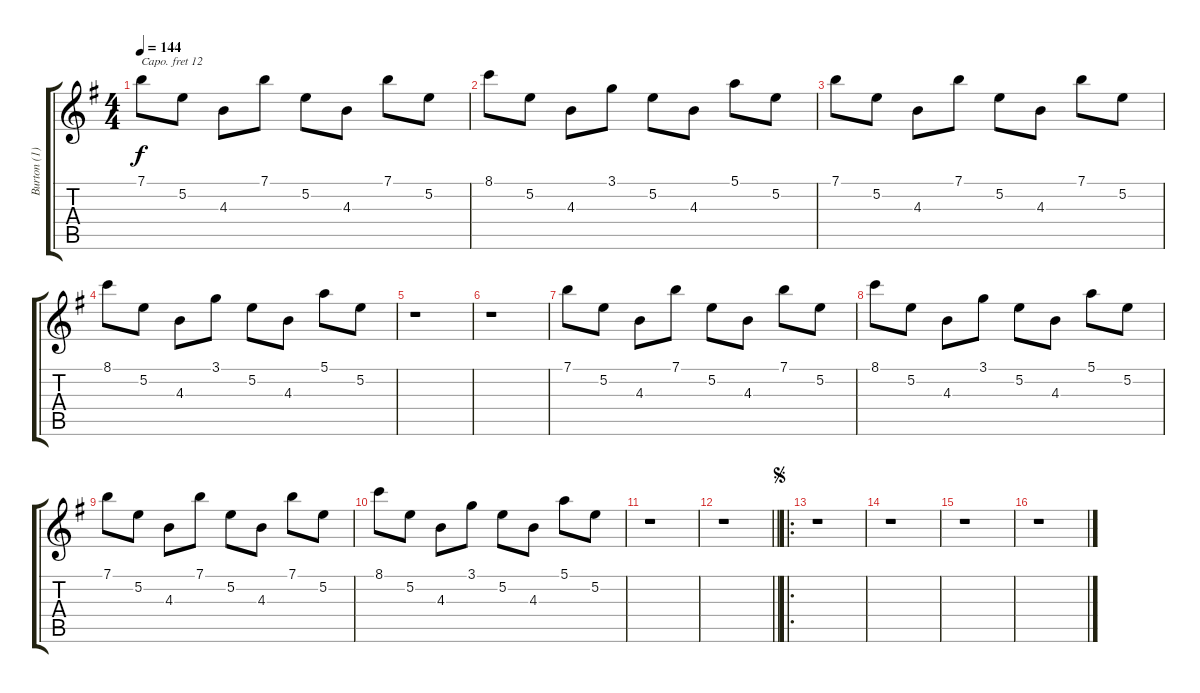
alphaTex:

\track ("Burton (1)" "Burton (1)") {instrument electricpiano1}
\staff {score tabs}
\capo 12
\tuning (E4 B3 G3 D3 A2 E2) {hide}
\ts (4 4)
\tempo 144
\clef g2
\ks g
7.1.8{dy f instrument electricpiano1} 5.2.8 4.3.8 7.1.8 5.2.8 4.3.8 7.1.8 5.2.8 |
8.1.8 5.2.8 4.3.8 3.1.8 5.2.8 4.3.8 5.1.8 5.2.8 |
7.1.8 5.2.8 4.3.8 7.1.8 5.2.8 4.3.8 7.1.8 5.2.8 |
8.1.8 5.2.8 4.3.8 3.1.8 5.2.8 4.3.8 5.1.8 5.2.8 |
r.1 |
r.1 |
7.1.8 5.2.8 4.3.8 7.1.8 5.2.8 4.3.8 7.1.8 5.2.8 |
8.1.8 5.2.8 4.3.8 3.1.8 5.2.8 4.3.8 5.1.8 5.2.8 |
7.1.8 5.2.8 4.3.8 7.1.8 5.2.8 4.3.8 7.1.8 5.2.8 |
8.1.8 5.2.8 4.3.8 3.1.8 5.2.8 4.3.8 5.1.8 5.2.8 |
r.1 |
\barLineRight lightlight
r.1 |
\ro
\jump segno
r.1 |
r.1 |
r.1 |
r.1
